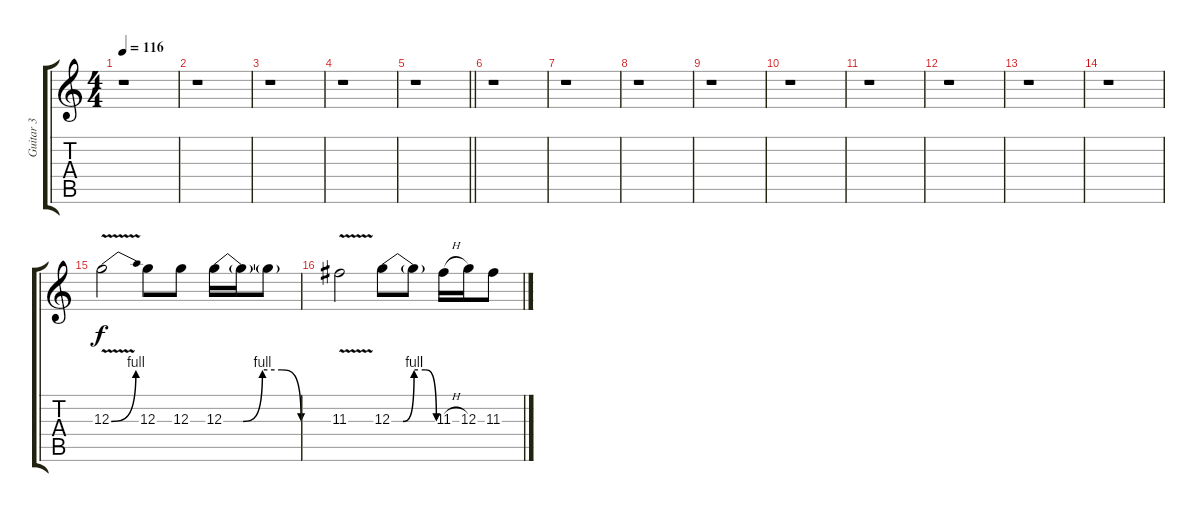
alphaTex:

\track ("Guitar 3" "Guitar 3") {instrument distortionguitar}
\staff {score tabs}
\tuning (E4 B3 G3 D3 A2 E2) {hide}
\ts (4 4)
\tempo 116
\clef g2
\ks c
r.1{dy f} |
r.1 |
r.1 |
r.1 |
\barLineRight lightlight
r.1 |
r.1 |
r.1 |
r.1 |
r.1 |
r.1 |
r.1 |
r.1 |
r.1 |
r.1 |
12.3{be (bend 0 0 60 4) v}.2 12.3.8 12.3.8 12.3{be (custom 0 0 15 0 30 4 45 4 60 0)}.16 12.3{t}.16 12.3{t}.8 |
11.3{v}.2 12.3{be (custom 0 0 15 0 30 4 45 4 60 0)}.8 12.3{t}.8 11.3{h}.16 12.3.16 11.3.8
